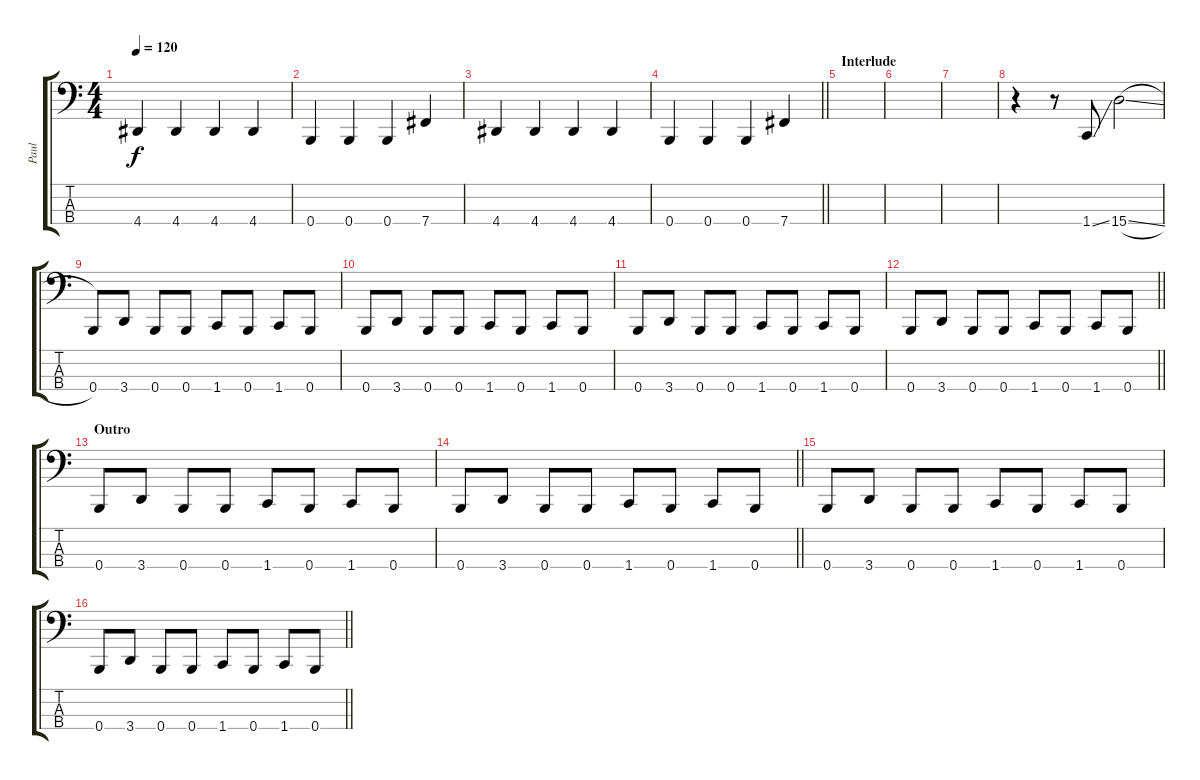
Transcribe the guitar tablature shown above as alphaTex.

\track ("Paul" "Paul") {instrument electricbasspick}
\staff {score tabs}
\tuning (E2 B1 Gb1 B0) {hide}
\ts (4 4)
\tempo 120
\clef f4
\ks c
4.4.4{dy f} 4.4.4 4.4.4 4.4.4 |
0.4.4 0.4.4 0.4.4 7.4.4 |
4.4.4 4.4.4 4.4.4 4.4.4 |
\barLineRight lightlight
0.4.4 0.4.4 0.4.4 7.4.4 |
\section ("" "Interlude")
|
|
|
r.4 r.8 1.4{ss}.8 15.4{sl}.2 |
0.4.8 3.4.8 0.4.8 0.4.8 1.4.8 0.4.8 1.4.8 0.4.8 |
0.4.8 3.4.8 0.4.8 0.4.8 1.4.8 0.4.8 1.4.8 0.4.8 |
0.4.8 3.4.8 0.4.8 0.4.8 1.4.8 0.4.8 1.4.8 0.4.8 |
\barLineRight lightlight
0.4.8 3.4.8 0.4.8 0.4.8 1.4.8 0.4.8 1.4.8 0.4.8 |
\section ("" "Outro")
0.4.8 3.4.8 0.4.8 0.4.8 1.4.8 0.4.8 1.4.8 0.4.8 |
\barLineRight lightlight
0.4.8 3.4.8 0.4.8 0.4.8 1.4.8 0.4.8 1.4.8 0.4.8 |
0.4.8 3.4.8 0.4.8 0.4.8 1.4.8 0.4.8 1.4.8 0.4.8 |
\barLineRight lightlight
0.4.8 3.4.8 0.4.8 0.4.8 1.4.8 0.4.8 1.4.8 0.4.8
